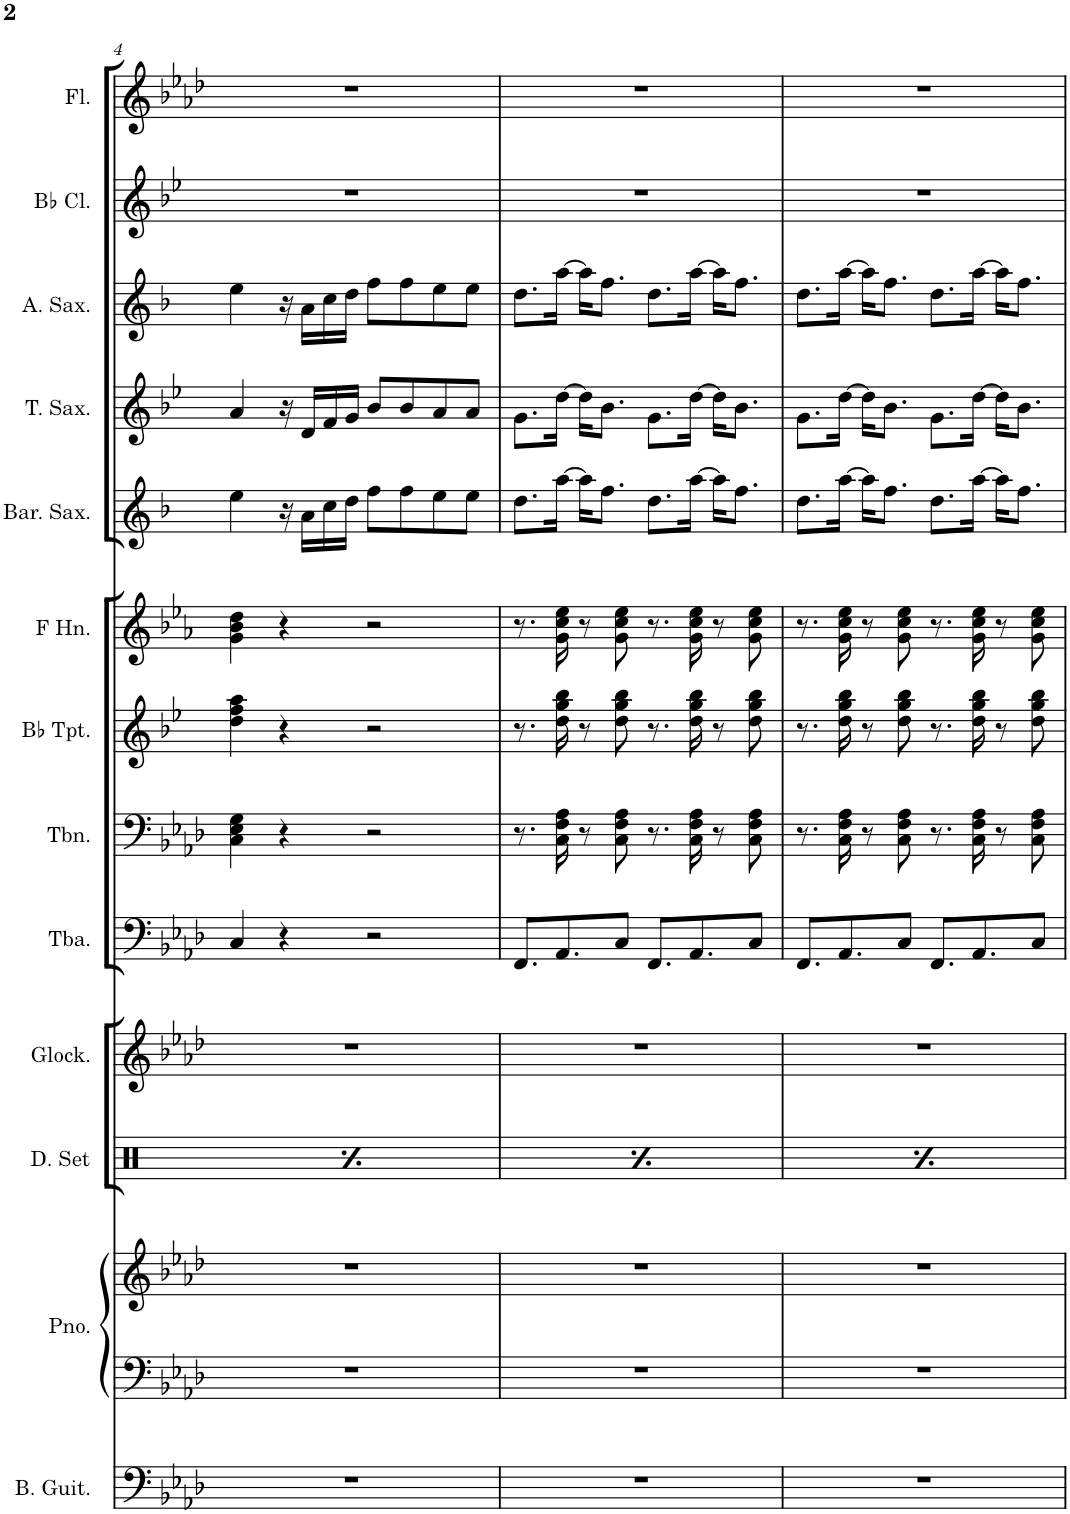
**kern	**kern	**kern	**kern	**kern	**kern	**kern	**kern	**kern	**kern	**kern	**kern	**kern	**kern
*part13	*part12	*part12	*part11	*part10	*part9	*part8	*part7	*part6	*part5	*part4	*part3	*part2	*part1
*staff14	*staff13	*staff12	*staff11	*staff10	*staff9	*staff8	*staff7	*staff6	*staff5	*staff4	*staff3	*staff2	*staff1
*I"Bass Guitar	*I"Piano	*	*I"Drumset	*I"Glockenspiel	*I"Tuba	*I"Trombone	*I"Bb Trumpet	*I"Horn in F	*I"Baritone Saxophone	*I"Tenor Saxophone	*I"Alto Saxophone	*I"Bb Clarinet	*I"Flute
*I'B. Guit.	*I'Pno.	*	*I'D. Set	*I'Glock.	*I'Tba.	*I'Tbn.	*I'Bb Tpt.	*	*I'Bar. Sax.	*I'T. Sax.	*I'A. Sax.	*I'Bb Cl.	*I'Fl.
!!LO:PB:g=z
*clefF4	*clefF4	*clefG2	*clefX	*clefG2	*clefF4	*clefF4	*clefG2	*clefG2	*clefG2	*clefG2	*clefG2	*clefG2	*clefG2
*Trd7c12	*	*	*	*Trd-14c-24	*	*	*Trd1c2	*Trd4c7	*Trd12c21	*Trd8c14	*Trd5c9	*Trd1c2	*
*k[b-e-a-d-]	*k[b-e-a-d-]	*k[b-e-a-d-]	*k[]	*k[b-e-a-d-]	*k[b-e-a-d-]	*k[b-e-a-d-]	*k[b-e-]	*k[b-e-a-]	*k[b-]	*k[b-e-]	*k[b-]	*k[b-e-]	*k[b-e-a-d-]
*M4/4	*M4/4	*M4/4	*M4/4	*M4/4	*M4/4	*M4/4	*M4/4	*M4/4	*M4/4	*M4/4	*M4/4	*M4/4	*M4/4
=4	=4	=4	=4	=4	=4	=4	=4	=4	=4	=4	=4	=4	=4
*	*	*	*^	*	*	*	*	*	*	*	*	*	*
1r	1r	1r	8r	4Rf\	1r	4C/	4C\ 4E-\ 4G\	4dd\ 4ff\ 4aa\	4g\ 4b-\ 4dd\	4ee\	4a/	4ee\	1r	1r
.	.	.	8Rgg/L	.	.	.	.	.	.	.	.	.	.	.
.	.	.	8Rcc/	4Rf\	.	4r	4r	4r	4r	16r	16r	16r	.	.
.	.	.	.	.	.	.	.	.	.	16a\LL	16d/LL	16a\LL	.	.
.	.	.	8Rgg/J	.	.	.	.	.	.	16cc\	16f/	16cc\	.	.
.	.	.	.	.	.	.	.	.	.	16dd\JJ	16g/JJ	16dd\JJ	.	.
.	.	.	8r	4Rf\	.	2r	2r	2r	2r	8ff\L	8b-/L	8ff\L	.	.
.	.	.	8Rgg/L	.	.	.	.	.	.	8ff\	8b-/	8ff\	.	.
.	.	.	8Rcc/	4Rf\	.	.	.	.	.	8ee\	8a/	8ee\	.	.
.	.	.	8Rgg/J	.	.	.	.	.	.	8ee\J	8a/J	8ee\J	.	.
=5	=5	=5	=5	=5	=5	=5	=5	=5	=5	=5	=5	=5	=5	=5
1r	1r	1r	8r	4Rf\	1r	8.FF/L	8.r	8.r	8.r	8.dd\L	8.g\L	8.dd\L	1r	1r
.	.	.	8Rgg/L	.	.	.	.	.	.	.	.	.	.	.
.	.	.	.	.	.	8.AA-/	16C\ 16F\ 16A-\	16dd\ 16gg\ 16bb-\	16g\ 16cc\ 16ee-\	[16aa\Jk	[16dd\Jk	[16aa\Jk	.	.
.	.	.	8Rcc/	4Rf\	.	.	8r	8r	8r	16aa\KL]	16dd\KL]	16aa\KL]	.	.
.	.	.	.	.	.	.	.	.	.	8.ff\J	8.b-\J	8.ff\J	.	.
.	.	.	8Rgg/J	.	.	8C/J	8C\ 8F\ 8A-\	8dd\ 8gg\ 8bb-\	8g\ 8cc\ 8ee-\	.	.	.	.	.
.	.	.	8r	4Rf\	.	8.FF/L	8.r	8.r	8.r	8.dd\L	8.g\L	8.dd\L	.	.
.	.	.	8Rgg/L	.	.	.	.	.	.	.	.	.	.	.
.	.	.	.	.	.	8.AA-/	16C\ 16F\ 16A-\	16dd\ 16gg\ 16bb-\	16g\ 16cc\ 16ee-\	[16aa\Jk	[16dd\Jk	[16aa\Jk	.	.
.	.	.	8Rcc/	4Rf\	.	.	8r	8r	8r	16aa\KL]	16dd\KL]	16aa\KL]	.	.
.	.	.	.	.	.	.	.	.	.	8.ff\J	8.b-\J	8.ff\J	.	.
.	.	.	8Rgg/J	.	.	8C/J	8C\ 8F\ 8A-\	8dd\ 8gg\ 8bb-\	8g\ 8cc\ 8ee-\	.	.	.	.	.
=6	=6	=6	=6	=6	=6	=6	=6	=6	=6	=6	=6	=6	=6	=6
1r	1r	1r	8r	4Rf\	1r	8.FF/L	8.r	8.r	8.r	8.dd\L	8.g\L	8.dd\L	1r	1r
.	.	.	8Rgg/L	.	.	.	.	.	.	.	.	.	.	.
.	.	.	.	.	.	8.AA-/	16C\ 16F\ 16A-\	16dd\ 16gg\ 16bb-\	16g\ 16cc\ 16ee-\	[16aa\Jk	[16dd\Jk	[16aa\Jk	.	.
.	.	.	8Rcc/	4Rf\	.	.	8r	8r	8r	16aa\KL]	16dd\KL]	16aa\KL]	.	.
.	.	.	.	.	.	.	.	.	.	8.ff\J	8.b-\J	8.ff\J	.	.
.	.	.	8Rgg/J	.	.	8C/J	8C\ 8F\ 8A-\	8dd\ 8gg\ 8bb-\	8g\ 8cc\ 8ee-\	.	.	.	.	.
.	.	.	8r	4Rf\	.	8.FF/L	8.r	8.r	8.r	8.dd\L	8.g\L	8.dd\L	.	.
.	.	.	8Rgg/L	.	.	.	.	.	.	.	.	.	.	.
.	.	.	.	.	.	8.AA-/	16C\ 16F\ 16A-\	16dd\ 16gg\ 16bb-\	16g\ 16cc\ 16ee-\	[16aa\Jk	[16dd\Jk	[16aa\Jk	.	.
.	.	.	8Rcc/	4Rf\	.	.	8r	8r	8r	16aa\KL]	16dd\KL]	16aa\KL]	.	.
.	.	.	.	.	.	.	.	.	.	8.ff\J	8.b-\J	8.ff\J	.	.
.	.	.	8Rgg/J	.	.	8C/J	8C\ 8F\ 8A-\	8dd\ 8gg\ 8bb-\	8g\ 8cc\ 8ee-\	.	.	.	.	.
*	*	*	*v	*v	*	*	*	*	*	*	*	*	*	*
=	=	=	=	=	=	=	=	=	=	=	=	=	=
*-	*-	*-	*-	*-	*-	*-	*-	*-	*-	*-	*-	*-	*-
